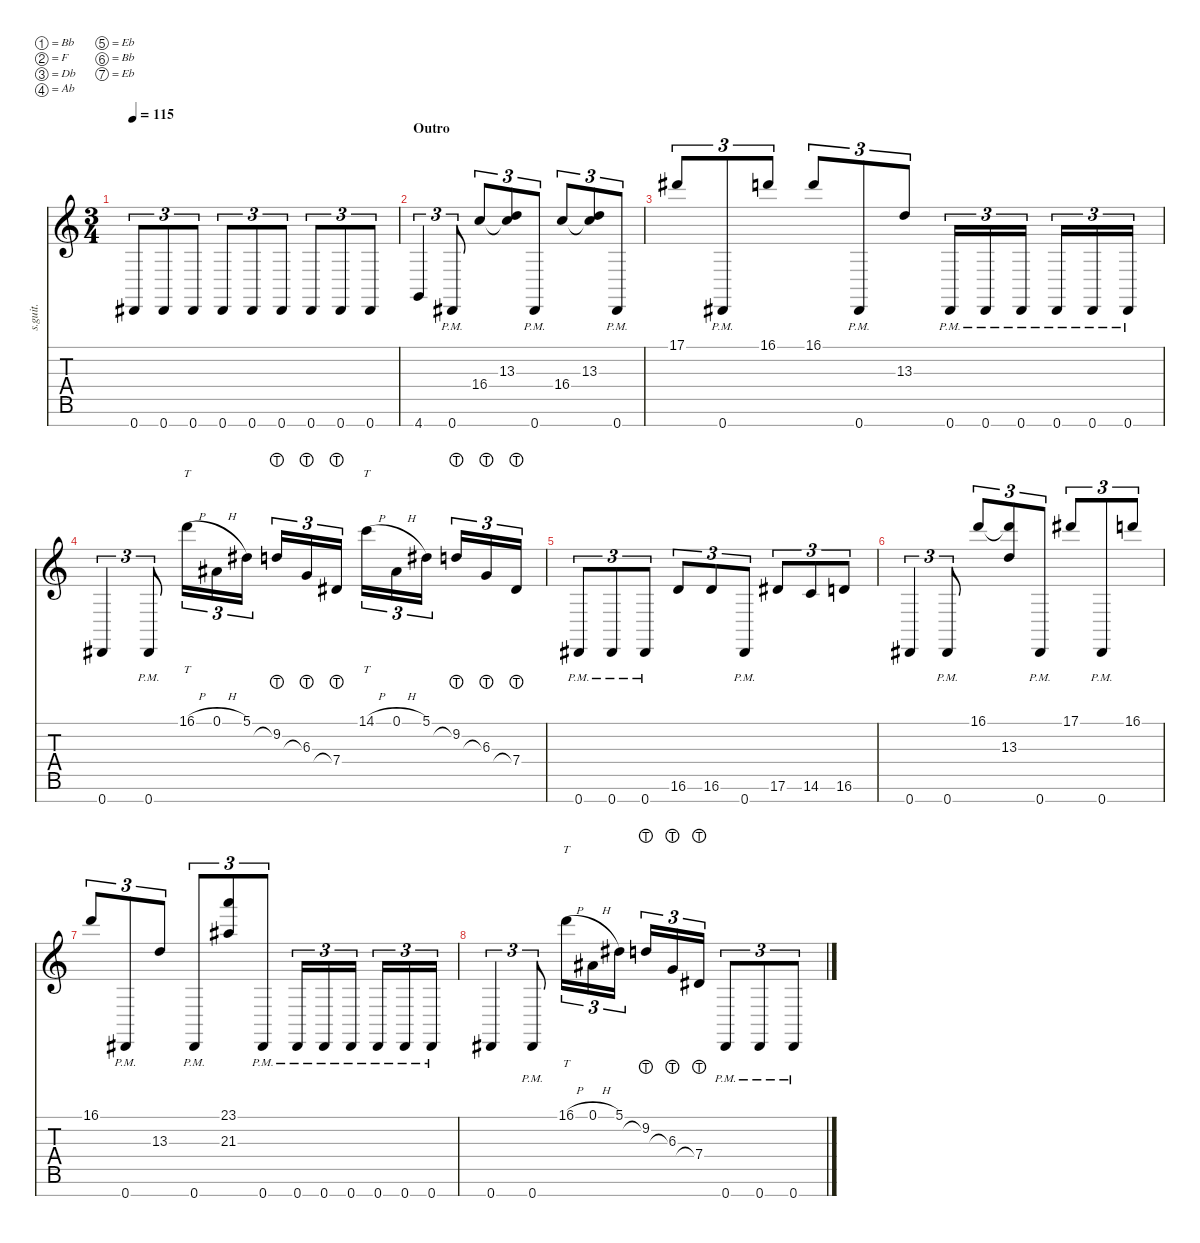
\defaultSystemsLayout 4
\hideDynamics
\bracketExtendMode nobrackets
\track ("Guitar" "s.guit.") {instrument distortionguitar}
\staff {score tabs}
\tuning (Bb3 F3 Db3 Ab2 Eb2 Bb1 Eb1)
\ts (3 4)
\tempo 115
\clef g2
\ks c
0.7{acc #}.8{tu (3 2) dy mf} 0.7{acc #}.8{tu (3 2)} 0.7{acc #}.8{tu (3 2)} 0.7{acc #}.8{tu (3 2)} 0.7{acc #}.8{tu (3 2)} 0.7{acc #}.8{tu (3 2)} 0.7{acc #}.8{tu (3 2)} 0.7{acc #}.8{tu (3 2)} 0.7{acc #}.8{tu (3 2)} |
\section ("" "Outro")
4.7.4{tu (3 2)} 0.7{pm acc #}.8{tu (3 2)} 16.4.8{tu (3 2)} (13.3 16.4{t}).8{tu (3 2)} 0.7{pm acc #}.8{tu (3 2)} 16.4.8{tu (3 2)} (13.3 16.4{t}).8{tu (3 2)} 0.7{pm acc #}.8{tu (3 2)} |
17.1{acc #}.8{tu (3 2)} 0.7{pm acc #}.8{tu (3 2)} 16.1.8{tu (3 2)} 16.1.8{tu (3 2)} 0.7{pm acc #}.8{tu (3 2)} 13.3.8{tu (3 2)} 0.7{pm acc #}.16{tu (3 2)} 0.7{pm acc #}.16{tu (3 2)} 0.7{pm acc #}.16{tu (3 2)} 0.7{pm acc #}.16{tu (3 2)} 0.7{pm acc #}.16{tu (3 2)} 0.7{pm acc #}.16{tu (3 2)} |
0.7{acc #}.4{tu (3 2)} 0.7{pm acc #}.8{tu (3 2)} 16.1{h}.16{tt tu (3 2)} 0.1{h acc #}.16{tu (3 2)} 5.1{acc #}.16{tu (3 2)} 9.2{lht}.16{tu (3 2)} 6.3{lht}.16{tu (3 2)} 7.4{lht acc #}.16{tu (3 2)} 14.1{h}.16{tt tu (3 2)} 0.1{h acc #}.16{tu (3 2)} 5.1{acc #}.16{tu (3 2)} 9.2{lht}.16{tu (3 2)} 6.3{lht}.16{tu (3 2)} 7.4{lht acc #}.16{tu (3 2)} |
0.7{pm acc #}.8{tu (3 2)} 0.7{pm acc #}.8{tu (3 2)} 0.7{pm acc #}.8{tu (3 2)} 16.6.8{tu (3 2)} 16.6.8{tu (3 2)} 0.7{pm acc #}.8{tu (3 2)} 17.6{acc #}.8{tu (3 2)} 14.6.8{tu (3 2)} 16.6.8{tu (3 2)} |
0.7{acc #}.4{tu (3 2)} 0.7{pm acc #}.8{tu (3 2)} 16.1.8{tu (3 2)} (13.3 16.1{t}).8{tu (3 2)} 0.7{pm acc #}.8{tu (3 2)} 17.1{acc #}.8{tu (3 2)} 0.7{pm acc #}.8{tu (3 2)} 16.1.8{tu (3 2)} |
16.1.8{tu (3 2)} 0.7{pm acc #}.8{tu (3 2)} 13.3.8{tu (3 2)} 0.7{pm acc #}.8{tu (3 2)} (23.1 21.3{acc #}).8{tu (3 2)} 0.7{pm acc #}.8{tu (3 2)} 0.7{pm acc #}.16{tu (3 2)} 0.7{pm acc #}.16{tu (3 2)} 0.7{pm acc #}.16{tu (3 2)} 0.7{pm acc #}.16{tu (3 2)} 0.7{pm acc #}.16{tu (3 2)} 0.7{pm acc #}.16{tu (3 2)} |
0.7{acc #}.4{tu (3 2)} 0.7{pm acc #}.8{tu (3 2)} 16.1{h}.16{tt tu (3 2)} 0.1{h acc #}.16{tu (3 2)} 5.1{acc #}.16{tu (3 2)} 9.2{lht}.16{tu (3 2)} 6.3{lht}.16{tu (3 2)} 7.4{lht acc #}.16{tu (3 2)} 0.7{pm acc #}.8{tu (3 2)} 0.7{pm acc #}.8{tu (3 2)} 0.7{pm acc #}.8{tu (3 2)}
